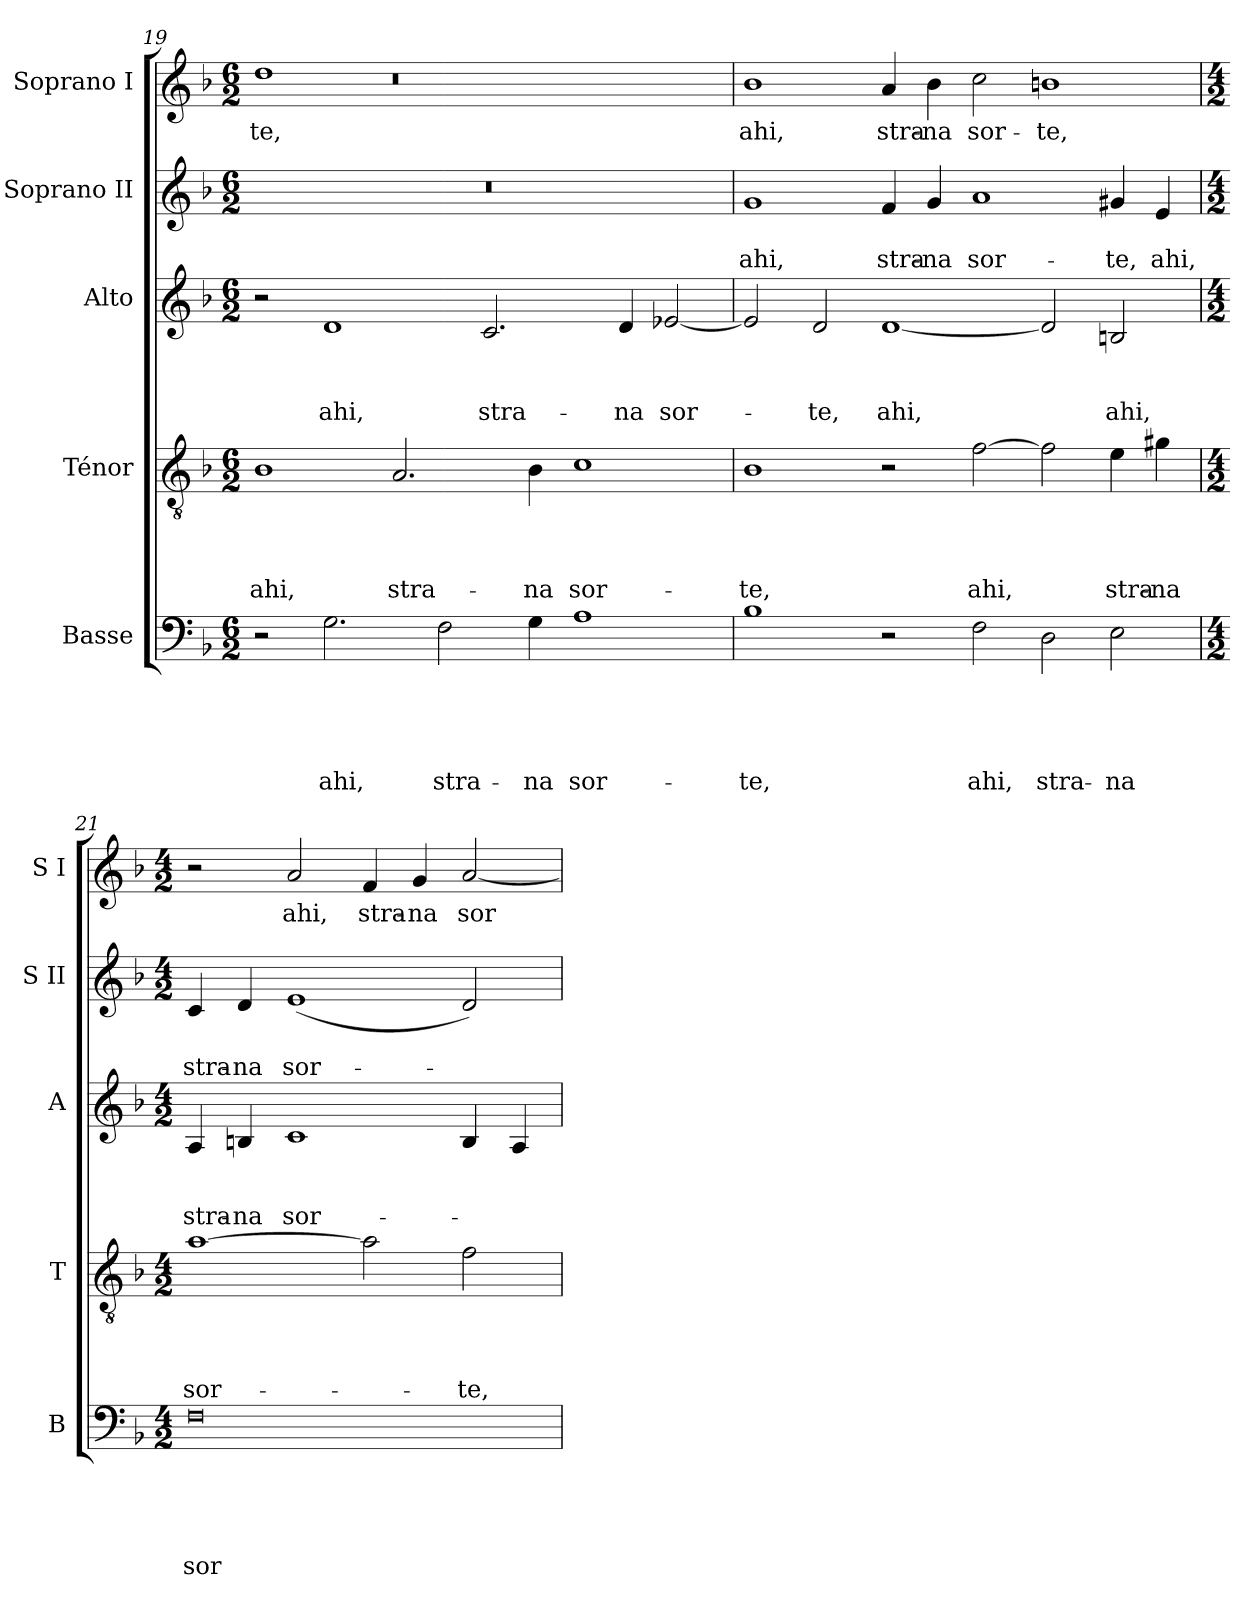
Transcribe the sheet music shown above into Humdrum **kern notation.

**kern	**text	**text	**text	**text	**text	**kern	**text	**text	**text	**text	**kern	**text	**text	**text	**kern	**text	**text	**kern	**text
*part5	*part5	*part5	*part5	*part5	*part5	*part4	*part4	*part4	*part4	*part4	*part3	*part3	*part3	*part3	*part2	*part2	*part2	*part1	*part1
*staff5	*staff5	*staff5	*staff5	*staff5	*staff5	*staff4	*staff4	*staff4	*staff4	*staff4	*staff3	*staff3	*staff3	*staff3	*staff2	*staff2	*staff2	*staff1	*staff1
*I"Basse	*	*	*	*	*	*I"Ténor	*	*	*	*	*I"Alto	*	*	*	*I"Soprano II	*	*	*I"Soprano I	*
*I'B	*	*	*	*	*	*I'T	*	*	*	*	*I'A	*	*	*	*I'S II	*	*	*I'S I	*
!!LO:LB:g=z
*clefF4	*	*	*	*	*	*clefGv2	*	*	*	*	*clefG2	*	*	*	*clefG2	*	*	*clefG2	*
*k[b-]	*	*	*	*	*	*k[b-]	*	*	*	*	*k[b-]	*	*	*	*k[b-]	*	*	*k[b-]	*
*F:	*	*	*	*	*	*F:	*	*	*	*	*F:	*	*	*	*F:	*	*	*F:	*
*M6/2	*	*	*	*	*	*M6/2	*	*	*	*	*M6/2	*	*	*	*M6/2	*	*	*M6/2	*
=19	=19	=19	=19	=19	=19	=19	=19	=19	=19	=19	=19	=19	=19	=19	=19	=19	=19	=19	=19
!	!	!	!	!	!	!	!	!	!	!LO:LY:b	!	!	!	!	!	!	!	!	!
!	!	!	!	!	!	!	!	!	!	!	!	!	!	!	!	!	!	!	!LO:LY:b
2r	.	.	.	.	.	1B-	.	.	.	ahi,	2r	.	.	.	0.r	.	.	1dd	-te,
!	!	!	!	!	!LO:LY:b	!	!	!	!	!	!	!	!	!	!	!	!	!	!
!	!	!	!	!	!	!	!	!	!	!	!	!	!	!LO:LY:b	!	!	!	!	!
2.G\	.	.	.	.	ahi,	.	.	.	.	.	1d	.	.	ahi,	.	.	.	.	.
!	!	!	!	!	!	!	!	!	!	!LO:LY:b	!	!	!	!	!	!	!	!	!
.	.	.	.	.	.	2.A/	.	.	.	stra-	.	.	.	.	.	.	.	0r	.
!	!	!	!	!	!LO:LY:b	!	!	!	!	!	!	!	!	!	!	!	!	!	!
2F\	.	.	.	.	stra-	.	.	.	.	.	.	.	.	.	.	.	.	.	.
!	!	!	!	!	!	!	!	!	!	!	!	!	!	!LO:LY:b	!	!	!	!	!
.	.	.	.	.	.	.	.	.	.	.	2.c/	.	.	stra-	.	.	.	.	.
!	!	!	!	!	!LO:LY:b	!	!	!	!	!	!	!	!	!	!	!	!	!	!
!	!	!	!	!	!	!	!	!	!	!LO:LY:b	!	!	!	!	!	!	!	!	!
4G\	.	.	.	.	-na	4B-\	.	.	.	-na	.	.	.	.	.	.	.	.	.
!	!	!	!	!	!LO:LY:b	!	!	!	!	!	!	!	!	!	!	!	!	!	!
!	!	!	!	!	!	!	!	!	!	!LO:LY:b	!	!	!	!	!	!	!	!	!
1A	.	.	.	.	sor-	1c	.	.	.	sor-	.	.	.	.	.	.	.	.	.
!	!	!	!	!	!	!	!	!	!	!	!	!	!	!LO:LY:b	!	!	!	!	!
.	.	.	.	.	.	.	.	.	.	.	4d/	.	.	-na	.	.	.	.	.
!	!	!	!	!	!	!	!	!	!	!	!	!	!	!LO:LY:b	!	!	!	!	!
.	.	.	.	.	.	.	.	.	.	.	[2e-X/	.	.	sor-	.	.	.	.	.
=20	=20	=20	=20	=20	=20	=20	=20	=20	=20	=20	=20	=20	=20	=20	=20	=20	=20	=20	=20
!	!	!	!	!	!LO:LY:b	!	!	!	!	!	!	!	!	!	!	!	!	!	!
!	!	!	!	!	!	!	!	!	!	!LO:LY:b	!	!	!	!	!	!	!	!	!
!	!	!	!	!	!	!	!	!	!	!	!	!	!	!	!	!	!LO:LY:b	!	!
!	!	!	!	!	!	!	!	!	!	!	!	!	!	!	!	!	!	!	!LO:LY:b
1B-	.	.	.	.	-te,	1B-	.	.	.	-te,	2e-/]	.	.	.	1g	.	ahi,	1b-	ahi,
!	!	!	!	!	!	!	!	!	!	!	!	!	!	!LO:LY:b	!	!	!	!	!
.	.	.	.	.	.	.	.	.	.	.	2d/	.	.	-te,	.	.	.	.	.
!	!	!	!	!	!	!	!	!	!	!	!	!	!	!LO:LY:b	!	!	!	!	!
!	!	!	!	!	!	!	!	!	!	!	!	!	!	!	!	!	!LO:LY:b	!	!
!	!	!	!	!	!	!	!	!	!	!	!	!	!	!	!	!	!	!	!LO:LY:b
2r	.	.	.	.	.	2r	.	.	.	.	[1d	.	.	ahi,	4f/	.	stra-	4a/	stra-
!	!	!	!	!	!	!	!	!	!	!	!	!	!	!	!	!	!LO:LY:b	!	!
!	!	!	!	!	!	!	!	!	!	!	!	!	!	!	!	!	!	!	!LO:LY:b
.	.	.	.	.	.	.	.	.	.	.	.	.	.	.	4g/	.	-na	4b-\	-na
!	!	!	!	!	!LO:LY:b	!	!	!	!	!	!	!	!	!	!	!	!	!	!
!	!	!	!	!	!	!	!	!	!	!LO:LY:b	!	!	!	!	!	!	!	!	!
!	!	!	!	!	!	!	!	!	!	!	!	!	!	!	!	!	!LO:LY:b	!	!
!	!	!	!	!	!	!	!	!	!	!	!	!	!	!	!	!	!	!	!LO:LY:b
2F\	.	.	.	.	ahi,	[2f\	.	.	.	ahi,	.	.	.	.	1a	.	sor-	2cc\	sor-
!	!	!	!	!	!LO:LY:b	!	!	!	!	!	!	!	!	!	!	!	!	!	!
!	!	!	!	!	!	!	!	!	!	!	!	!	!	!	!	!	!	!	!LO:LY:b
2D\	.	.	.	.	stra-	2f\]	.	.	.	.	2d/]	.	.	.	.	.	.	1bn	-te,
!	!	!	!	!	!LO:LY:b	!	!	!	!	!	!	!	!	!	!	!	!	!	!
!	!	!	!	!	!	!	!	!	!	!LO:LY:b	!	!	!	!	!	!	!	!	!
!	!	!	!	!	!	!	!	!	!	!	!	!	!	!LO:LY:b	!	!	!	!	!
!	!	!	!	!	!	!	!	!	!	!	!	!	!	!	!	!	!LO:LY:b	!	!
2E\	.	.	.	.	-na	4e\	.	.	.	stra-	2Bn/	.	.	ahi,	4g#X/	.	-te,	.	.
!	!	!	!	!	!	!	!	!	!	!LO:LY:b	!	!	!	!	!	!	!	!	!
!	!	!	!	!	!	!	!	!	!	!	!	!	!	!	!	!	!LO:LY:b	!	!
.	.	.	.	.	.	4g#X\	.	.	.	-na	.	.	.	.	4e/	.	ahi,	.	.
=21	=21	=21	=21	=21	=21	=21	=21	=21	=21	=21	=21	=21	=21	=21	=21	=21	=21	=21	=21
*M4/2	*	*	*	*	*	*M4/2	*	*	*	*	*M4/2	*	*	*	*M4/2	*	*	*M4/2	*
!	!	!	!	!	!LO:LY:b	!	!	!	!	!	!	!	!	!	!	!	!	!	!
!	!	!	!	!	!	!	!	!	!	!LO:LY:b	!	!	!	!	!	!	!	!	!
!	!	!	!	!	!	!	!	!	!	!	!	!	!	!LO:LY:b	!	!	!	!	!
!	!	!	!	!	!	!	!	!	!	!	!	!	!	!	!	!	!LO:LY:b	!	!
0F	.	.	.	.	sor-	[1a	.	.	.	sor-	4A/	.	.	stra-	4c/	.	stra-	2r	.
!	!	!	!	!	!	!	!	!	!	!	!	!	!	!LO:LY:b	!	!	!	!	!
!	!	!	!	!	!	!	!	!	!	!	!	!	!	!	!	!	!LO:LY:b	!	!
.	.	.	.	.	.	.	.	.	.	.	4Bn/	.	.	-na	4d/	.	-na	.	.
!	!	!	!	!	!	!	!	!	!	!	!	!	!	!LO:LY:b	!	!	!	!	!
!	!	!	!	!	!	!	!	!	!	!	!	!	!	!	!	!	!LO:LY:b	!	!
!	!	!	!	!	!	!	!	!	!	!	!	!	!	!	!	!	!	!	!LO:LY:b
.	.	.	.	.	.	.	.	.	.	.	1c	.	.	sor-	(<1e	.	sor-	2a/	ahi,
!	!	!	!	!	!	!	!	!	!	!	!	!	!	!	!	!	!	!	!LO:LY:b
.	.	.	.	.	.	2a\]	.	.	.	.	.	.	.	.	.	.	.	4f/	stra-
!	!	!	!	!	!	!	!	!	!	!	!	!	!	!	!	!	!	!	!LO:LY:b
.	.	.	.	.	.	.	.	.	.	.	.	.	.	.	.	.	.	4g/	-na
!	!	!	!	!	!	!	!	!	!	!LO:LY:b	!	!	!	!	!	!	!	!	!
!	!	!	!	!	!	!	!	!	!	!	!	!	!	!	!	!	!	!	!LO:LY:b
.	.	.	.	.	.	2f\	.	.	.	-te,	4B/	.	.	.	2d/)	.	.	[2a/	sor-
.	.	.	.	.	.	.	.	.	.	.	4A/	.	.	.	.	.	.	.	.
=	=	=	=	=	=	=	=	=	=	=	=	=	=	=	=	=	=	=	=
*-	*-	*-	*-	*-	*-	*-	*-	*-	*-	*-	*-	*-	*-	*-	*-	*-	*-	*-	*-
